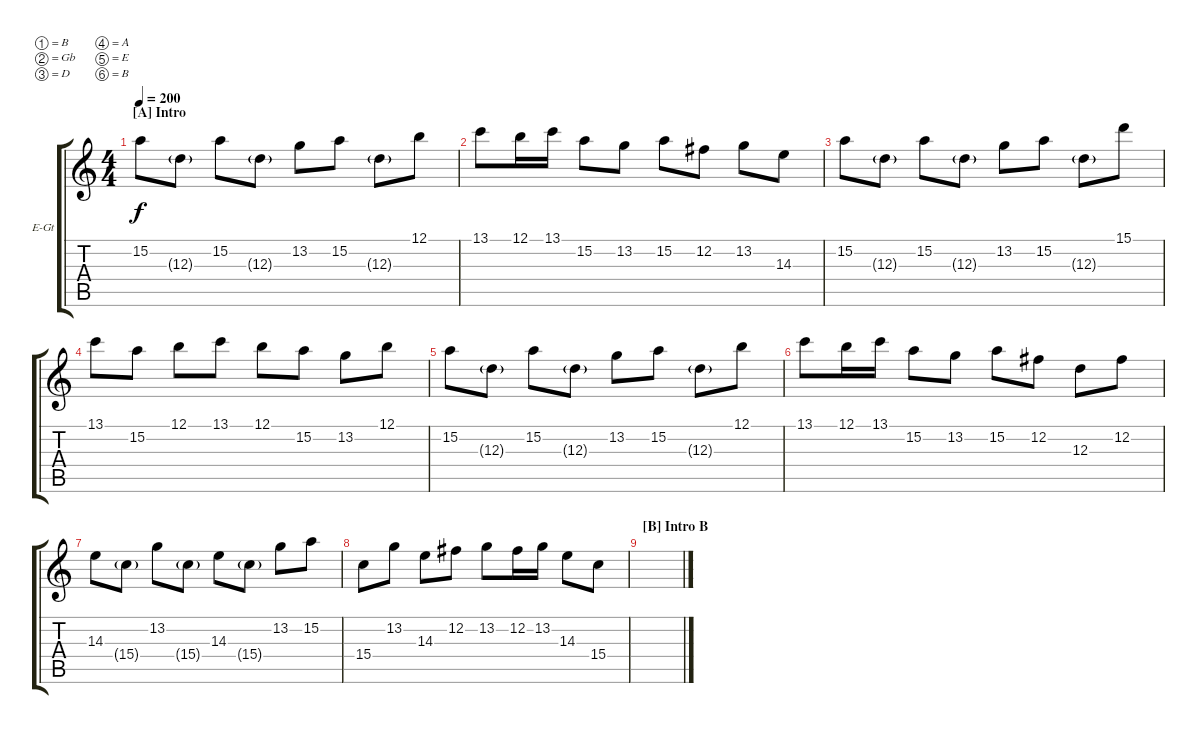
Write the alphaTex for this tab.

\defaultSystemsLayout 4
\bracketExtendMode groupsimilarinstruments
\firstSystemTrackNameOrientation horizontal
\otherSystemsTrackNameOrientation horizontal
\track ("Flute 2" "E-Gt") {instrument electricguitarclean}
\staff {score tabs}
\tuning (B3 Gb3 D3 A2 E2 B1)
\ts (4 4)
\section ("A" "Intro")
\tempo 200
\clef g2
\scale
0.485477
\ks c
15.2.8{dy f instrument electricguitarclean} 12.3{g}.8 15.2.8 12.3{g}.8 13.2.8 15.2.8 12.3{g}.8 12.1.8 |
\scale
0.257261 13.1.8 12.1.16 13.1.16 15.2.8 13.2.8 15.2.8 12.2.8 13.2.8 14.3.8 |
\scale
0.257261 15.2.8 12.3{g}.8 15.2.8 12.3{g}.8 13.2.8 15.2.8 12.3{g}.8 15.1.8 |
\scale
0.333333 13.1.8 15.2.8 12.1.8 13.1.8 12.1.8 15.2.8 13.2.8 12.1.8 |
\scale
0.333333 15.2.8 12.3{g}.8 15.2.8 12.3{g}.8 13.2.8 15.2.8 12.3{g}.8 12.1.8 |
\scale
0.333333 13.1.8 12.1.16 13.1.16 15.2.8 13.2.8 15.2.8 12.2.8 12.3.8 12.2.8 |
\scale
0.333333 14.3.8 15.4{g}.8 13.2.8 15.4{g}.8 14.3.8 15.4{g}.8 13.2.8 15.2.8 |
\scale
0.333333 15.4.8 13.2.8 14.3.8 12.2.8 13.2.8 12.2.16 13.2.16 14.3.8 15.4.8 |
\section ("B" "Intro B")
\scale
0.333333 |
\scale
0.333333 |
\scale
0.333333 |
\scale
0.333333 |
\scale
0.333333 |
\scale
0.333333 |
\scale
0.333333 |
\scale
0.333333
